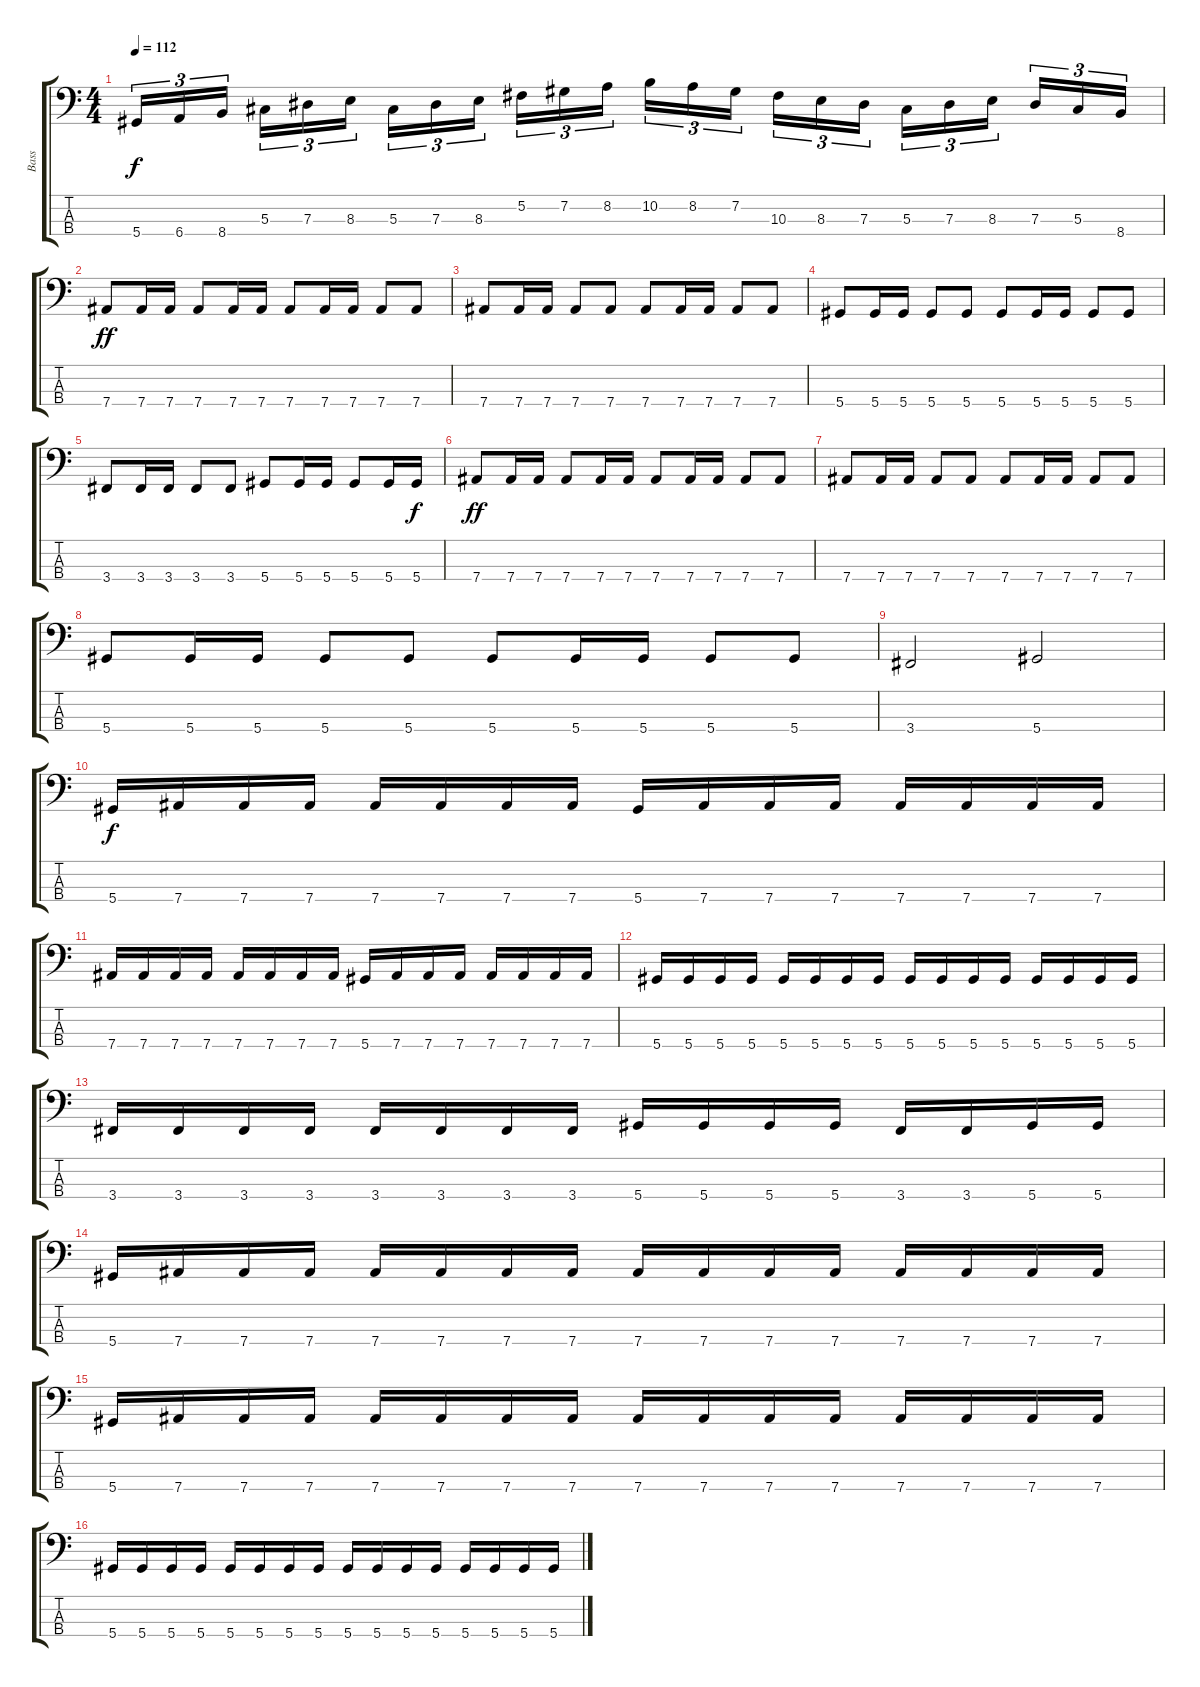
\track ("Bass" "Bass") {instrument electricbasspick}
\staff {score tabs}
\tuning (Gb2 Db2 Ab1 Eb1) {hide}
\ts (4 4)
\tempo 112
\clef f4
\ks c
5.4.16{tu (3 2) dy f} 6.4.16{tu (3 2)} 8.4.16{tu (3 2) beam splitsecondary} 5.3.16{tu (3 2)} 7.3.16{tu (3 2)} 8.3.16{tu (3 2)} 5.3.16{tu (3 2)} 7.3.16{tu (3 2)} 8.3.16{tu (3 2) beam splitsecondary} 5.2.16{tu (3 2)} 7.2.16{tu (3 2)} 8.2.16{tu (3 2)} 10.2.16{tu (3 2)} 8.2.16{tu (3 2)} 7.2.16{tu (3 2) beam splitsecondary} 10.3.16{tu (3 2)} 8.3.16{tu (3 2)} 7.3.16{tu (3 2)} 5.3.16{tu (3 2)} 7.3.16{tu (3 2)} 8.3.16{tu (3 2) beam splitsecondary} 7.3.16{tu (3 2)} 5.3.16{tu (3 2)} 8.4.16{tu (3 2)} |
7.4.8{dy ff} 7.4.16 7.4.16 7.4.8 7.4.16 7.4.16 7.4.8 7.4.16 7.4.16 7.4.8 7.4.8 |
7.4.8 7.4.16 7.4.16 7.4.8 7.4.8 7.4.8 7.4.16 7.4.16 7.4.8 7.4.8 |
5.4.8 5.4.16 5.4.16 5.4.8 5.4.8 5.4.8 5.4.16 5.4.16 5.4.8 5.4.8 |
3.4.8 3.4.16 3.4.16 3.4.8 3.4.8 5.4.8 5.4.16 5.4.16 5.4.8 5.4.16 5.4.16{dy f} |
7.4.8{dy ff} 7.4.16 7.4.16 7.4.8 7.4.16 7.4.16 7.4.8 7.4.16 7.4.16 7.4.8 7.4.8 |
7.4.8 7.4.16 7.4.16 7.4.8 7.4.8 7.4.8 7.4.16 7.4.16 7.4.8 7.4.8 |
5.4.8 5.4.16 5.4.16 5.4.8 5.4.8 5.4.8 5.4.16 5.4.16 5.4.8 5.4.8 |
3.4.2 5.4.2 |
5.4.16{dy f} 7.4.16 7.4.16 7.4.16 7.4.16 7.4.16 7.4.16 7.4.16 5.4.16 7.4.16 7.4.16 7.4.16 7.4.16 7.4.16 7.4.16 7.4.16 |
7.4.16 7.4.16 7.4.16 7.4.16 7.4.16 7.4.16 7.4.16 7.4.16 5.4.16 7.4.16 7.4.16 7.4.16 7.4.16 7.4.16 7.4.16 7.4.16 |
5.4.16 5.4.16 5.4.16 5.4.16 5.4.16 5.4.16 5.4.16 5.4.16 5.4.16 5.4.16 5.4.16 5.4.16 5.4.16 5.4.16 5.4.16 5.4.16 |
3.4.16 3.4.16 3.4.16 3.4.16 3.4.16 3.4.16 3.4.16 3.4.16 5.4.16 5.4.16 5.4.16 5.4.16 3.4.16 3.4.16 5.4.16 5.4.16 |
5.4.16 7.4.16 7.4.16 7.4.16 7.4.16 7.4.16 7.4.16 7.4.16 7.4.16 7.4.16 7.4.16 7.4.16 7.4.16 7.4.16 7.4.16 7.4.16 |
5.4.16 7.4.16 7.4.16 7.4.16 7.4.16 7.4.16 7.4.16 7.4.16 7.4.16 7.4.16 7.4.16 7.4.16 7.4.16 7.4.16 7.4.16 7.4.16 |
5.4.16 5.4.16 5.4.16 5.4.16 5.4.16 5.4.16 5.4.16 5.4.16 5.4.16 5.4.16 5.4.16 5.4.16 5.4.16 5.4.16 5.4.16 5.4.16
